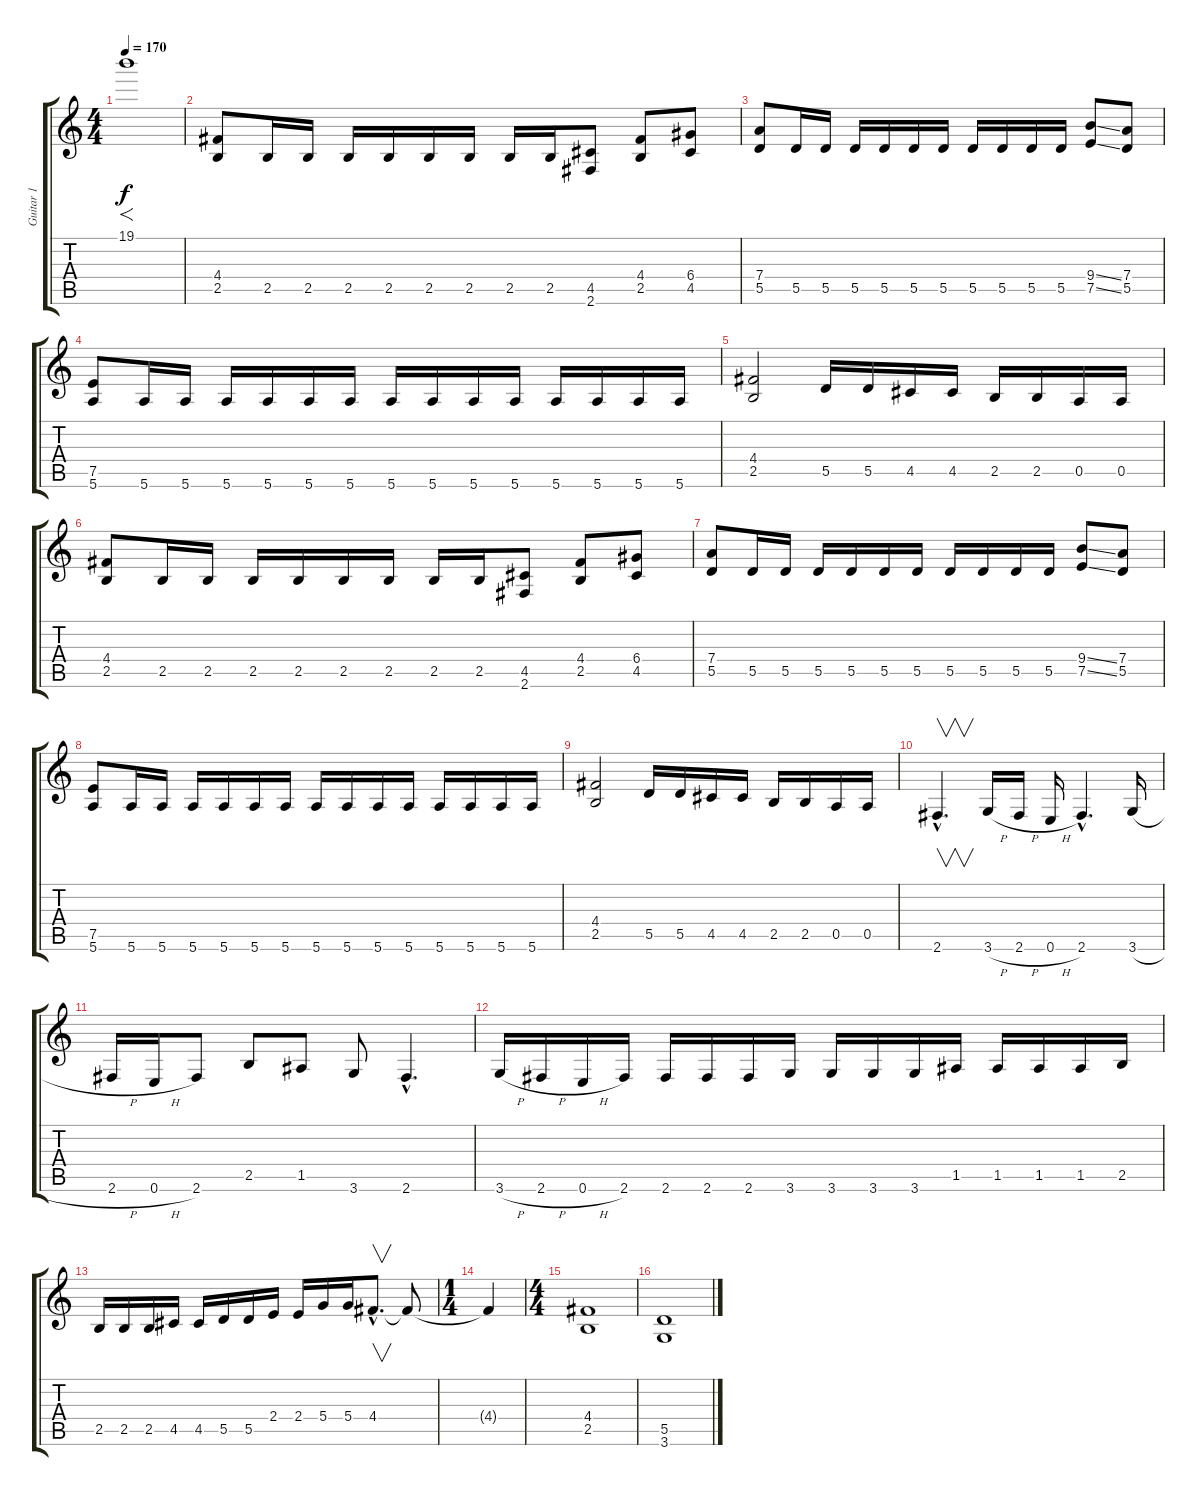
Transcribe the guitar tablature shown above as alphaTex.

\track ("Guitar 1" "Guitar 1") {instrument distortionguitar}
\staff {score tabs}
\tuning (E4 B3 G3 D3 A2 E2) {hide}
\ts (4 4)
\tempo 170
\clef g2
\ks c
19.1.1{f dy f instrument distortionguitar} |
(4.4 2.5).8 2.5.16 2.5.16 2.5.16 2.5.16 2.5.16 2.5.16 2.5.16 2.5.16 (4.5 2.6).8 (4.4 2.5).8 (6.4 4.5).8 |
(7.4 5.5).8 5.5.16 5.5.16 5.5.16 5.5.16 5.5.16 5.5.16 5.5.16 5.5.16 5.5.16 5.5.16 (9.4{ss} 7.5{ss}).8 (7.4 5.5).8 |
(7.5 5.6).8 5.6.16 5.6.16 5.6.16 5.6.16 5.6.16 5.6.16 5.6.16 5.6.16 5.6.16 5.6.16 5.6.16 5.6.16 5.6.16 5.6.16 |
(4.4 2.5).2 5.5.16 5.5.16 4.5.16 4.5.16 2.5.16 2.5.16 0.5.16 0.5.16 |
(4.4 2.5).8 2.5.16 2.5.16 2.5.16 2.5.16 2.5.16 2.5.16 2.5.16 2.5.16 (4.5 2.6).8 (4.4 2.5).8 (6.4 4.5).8 |
(7.4 5.5).8 5.5.16 5.5.16 5.5.16 5.5.16 5.5.16 5.5.16 5.5.16 5.5.16 5.5.16 5.5.16 (9.4{ss} 7.5{ss}).8 (7.4 5.5).8 |
(7.5 5.6).8 5.6.16 5.6.16 5.6.16 5.6.16 5.6.16 5.6.16 5.6.16 5.6.16 5.6.16 5.6.16 5.6.16 5.6.16 5.6.16 5.6.16 |
(4.4 2.5).2 5.5.16 5.5.16 4.5.16 4.5.16 2.5.16 2.5.16 0.5.16 0.5.16 |
2.6{hac}.4{v d} 3.6{h}.16 2.6{h}.16 0.6{h}.16 2.6{hac}.4{d} 3.6{h}.16 |
2.6{h}.16 0.6{h}.16 2.6.8 2.5.8 1.5.8 3.6.8 2.6{hac}.4{d} |
3.6{h}.16 2.6{h}.16 0.6{h}.16 2.6.16 2.6.16 2.6.16 2.6.16 3.6.16 3.6.16 3.6.16 3.6.16 1.5.16 1.5.16 1.5.16 1.5.16 2.5.16 |
2.5.16 2.5.16 2.5.16 4.5.16 4.5.16 5.5.16 5.5.16 2.4.16 2.4.16 5.4.16 5.4.16 4.4{hac}.8{v d} 4.4{t}.8 |
\ts (1 4)
4.4{t}.4 |
\ts (4 4)
(4.4 2.5).1 |
(5.5 3.6).1
